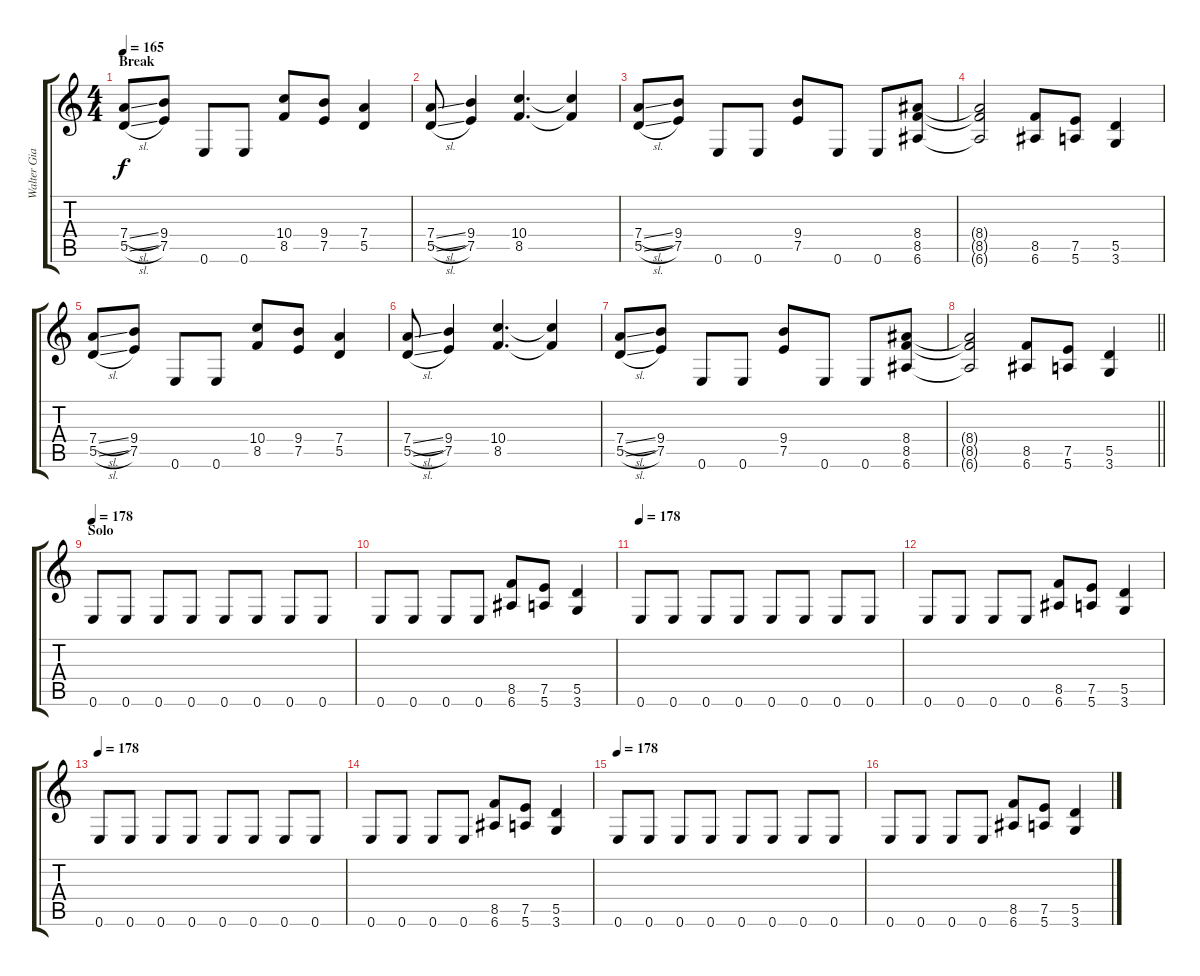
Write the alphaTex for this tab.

\track ("Walter Giardino" "Walter Gia") {instrument distortionguitar}
\staff {score tabs}
\tuning (E4 B3 G3 D3 A2 E2) {hide}
\ts (4 4)
\section ("" "Break")
\tempo 165
\clef g2
\ks c
(7.4{sl} 5.5{sl}).8{dy f} (9.4 7.5).8 0.6.8 0.6.8 (10.4 8.5).8 (9.4 7.5).8 (7.4 5.5).4 |
(7.4{sl} 5.5{sl}).8 (9.4 7.5).4 (10.4 8.5).4{d} (10.4{t} 8.5{t}).4 |
(7.4{sl} 5.5{sl}).8 (9.4 7.5).8 0.6.8 0.6.8 (9.4 7.5).8 0.6.8 0.6.8 (8.4 8.5 6.6).8 |
(8.4{t} 8.5{t} 6.6{t}).2 (8.5 6.6).8 (7.5 5.6).8 (5.5 3.6).4 |
(7.4{sl} 5.5{sl}).8 (9.4 7.5).8 0.6.8 0.6.8 (10.4 8.5).8 (9.4 7.5).8 (7.4 5.5).4 |
(7.4{sl} 5.5{sl}).8 (9.4 7.5).4 (10.4 8.5).4{d} (10.4{t} 8.5{t}).4 |
(7.4{sl} 5.5{sl}).8 (9.4 7.5).8 0.6.8 0.6.8 (9.4 7.5).8 0.6.8 0.6.8 (8.4 8.5 6.6).8 |
\barLineRight lightlight
(8.4{t} 8.5{t} 6.6{t}).2 (8.5 6.6).8 (7.5 5.6).8 (5.5 3.6).4 |
\section ("" "Solo")
\tempo 178
0.6.8{volume 13} 0.6.8 0.6.8 0.6.8 0.6.8 0.6.8 0.6.8 0.6.8 |
0.6.8 0.6.8 0.6.8 0.6.8 (8.5 6.6).8 (7.5 5.6).8 (5.5 3.6).4 |
\tempo 178
0.6.8 0.6.8 0.6.8 0.6.8 0.6.8 0.6.8 0.6.8 0.6.8 |
0.6.8 0.6.8 0.6.8 0.6.8 (8.5 6.6).8 (7.5 5.6).8 (5.5 3.6).4 |
\tempo 178
0.6.8 0.6.8 0.6.8 0.6.8 0.6.8 0.6.8 0.6.8 0.6.8 |
0.6.8 0.6.8 0.6.8 0.6.8 (8.5 6.6).8 (7.5 5.6).8 (5.5 3.6).4 |
\tempo 178
0.6.8 0.6.8 0.6.8 0.6.8 0.6.8 0.6.8 0.6.8 0.6.8 |
0.6.8 0.6.8 0.6.8 0.6.8 (8.5 6.6).8 (7.5 5.6).8 (5.5 3.6).4
